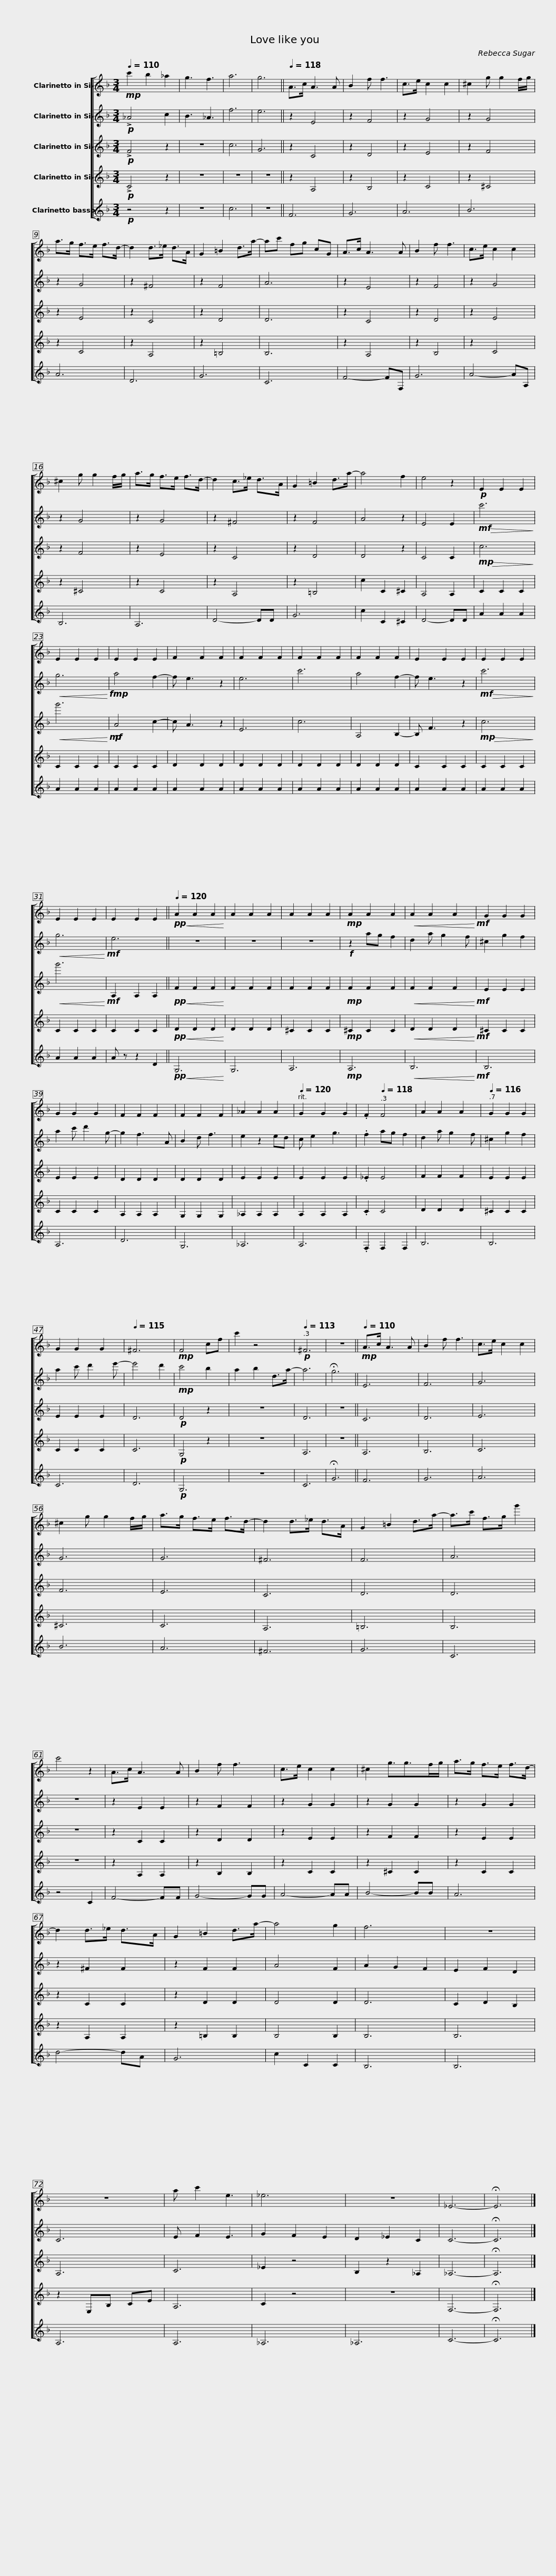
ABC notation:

X:1
%%score [ 1 2 3 4 5 ]
L:1/8
Q:1/4=110
M:3/4
I:linebreak $
K:none
V:1 treble transpose=-2
V:2 treble transpose=-2
V:3 treble transpose=-2
V:4 treble transpose=-2
V:5 treble transpose=-14
V:1
[K:F]!mp! c'2 b2 _a2 | g3 f3 | a6 | g6 ||[Q:1/4=118] A>c A3 A | %5
 B2 f f3 | c>e c2 c2 | ^c2 g g2 f/g/ |$ a>g f>e f>d- | d2 d>_e d>A | %10
 G2 =B2 d>a- | ac' fg cG | A>c A3 A | B2 f f3 | c>e c2 c2 |$ %15
 ^c2 g g2 f/g/ | a>g f>e f>d- | d2 c>_e d>A | G2 =B2 d>a- | a4 f2 | %20
 e4 z2 |!p! E2 E2 E2 |$ E2 E2 E2 | E2 E2 E2 | F2 F2 F2 | %25
 F2 F2 F2 | F2 F2 F2 | F2 F2 F2 | E2 E2 E2 | E2 E2 E2 | %30
 E2 E2 E2 |$ E2 E2 E2 ||!pp![Q:1/4=120]!<(! A2 A2 A2!<)! | A2 A2 A2 | A2 A2 A2 | %35
!mp! A2 A2 A2 |!<(! A2 A2 A2!<)!!mf! | G2 G2 G2 | G2 G2 G2 |$ F2 F2 F2 | %40
 F2 F2 F2 | _A2 A2 A2 |[Q:1/4=120] G2 G2 G2 | .F2[Q:1/4=118] F4 | A2 A2 A2 | %45
[Q:1/4=116] G2 G2 G2 | G2 G2 G2 |$[Q:1/4=115] ^F6 |!mp! F4 cf | c'2 z4 | %50
[Q:1/4=113]!p! ^F6 | z6 ||[Q:1/4=110]!mp! A>c A3 A | B2 f f3 | c>e c2 c2 | %55
 ^c2 g g2 f/g/ |$ a>g f>e f>d- | d2 d>_e d>A | G2 =B2 d>a- | a>c' f>g g'2 | %60
 c'4 z2 | A>c A3 A | B2 f f3 |$ c>e c2 c2 | ^c2 g3/2g>fg/ | %65
 a>g f>e f>d- | d2 d>_e d>A | G2 =B2 d>a- | a4 g2 | f6 |$ %70
 z6 | z6 | a c'2 e3 | _e6 | z6 | %75
 _E6- | !fermata!E6 |] %77
V:2
[K:F]!p! !>!_A4 c2 | B3 _A3 | f6 | e6 || z2 E4 | %5
 z2 F4 | z2 G4 | z2 G4 |$ z2 G4 | z2 ^F4 | %10
 z2 F4 | A6 | z2 E4 | z2 F4 | z2 G4 |$ %15
 z2 G4 | z2 G4 | z2 ^F4 | z2 F4 | A4 z2 | %20
 E4 E2 |!mf!!>(! c'6!>)! |$!<(! g6!<)!!f! |!mp! a4 f2- | f e3 z2 | %25
 e6 | c'6 | a4 f2- | f e3 z2 |!mf!!>(! c'6!>)! | %30
!<(! g6!<)!!mf! |$ e6 || z6 | z6 | z6 | %35
!f! z2 ag f2 | d2 a g2 f | ^c2 g2 f2 | a2 c' d'2 g- |$ g2 f3 A | %40
 B2 d f3 | e2 z2 ed | c e2 g3 | .f2 ag f2 | d2 a g2 f | %45
 ^c2 g2 f2 | a2 c' d'2 e'- |$ e'4 d'2 |!mp! c'4 b2 | a2 b2 d>a- | %50
 a6 | !fermata!g6 || E6 | F6 | G6 | %55
 G6 |$ G6 | ^F6 | F6 | A6 | %60
 z6 | z2 E2 E2 | z2 F2 F2 |$ z2 G2 G2 | z2 G2 G2 | %65
 z2 G2 G2 | z2 ^F2 F2 | z2 F2 F2 | A4 F2 | A2 G2 F2 |$ %70
 E2 F2 D2 | C6 | E F2 E3 | G2 F2 E2 | D2 _E2 C2 | %75
 C6- | !fermata!C6 |] %77
V:3
[K:F]!p! !>!F4 z2 | z6 | c6 | G6 || z2 C4 | %5
 z2 D4 | z2 E4 | z2 F4 |$ z2 E4 | z2 C4 | %10
 z2 D4 | D6 | z2 C4 | z2 D4 | z2 E4 |$ %15
 z2 F4 | z2 E4 | z2 C4 | z2 D4 | D4 z2 | %20
 C4 C2 |!mp!!>(! c6!>)! |$!<(! g'6!<)!!mf! |!p! A4 c2- | c A3 z2 | %25
 E6 | c6 | A,4 B,2- | B, F3 z2 |!mp!!>(! c6!>)! | %30
!<(! g'6!<)!!mf! |$ A,2 A,2 A,2 ||!pp!!<(! F2 F2 F2!<)! | F2 F2 F2 | F2 F2 F2 | %35
!mp! F2 F2 F2 |!<(! F2 F2 F2!<)!!mf! | E2 E2 E2 | E2 E2 E2 |$ D2 D2 D2 | %40
 D2 D2 D2 | E2 E2 E2 | E2 E2 E2 | ._E2 E4 | F2 F2 F2 | %45
 E2 E2 E2 | E2 E2 E2 |$ D6 |!p! D4 z2 | z6 | %50
 D6 | z6 || C6 | D6 | E6 | %55
 F6 |$ E6 | C6 | D6 | D6 | %60
 z6 | z2 C2 C2 | z2 D2 D2 |$ z2 E2 E2 | z2 F2 F2 | %65
 z2 E2 E2 | z2 C2 C2 | z2 D2 D2 | D4 D2 | D6 |$ %70
 C2 D2 B,2 | A,6 | C6 | _E2 z4 | B,2 z2 _A,2 | %75
 _A,6- | !fermata!A,6 |] %77
V:4
[K:F]!p! !>!C4 z2 | z6 | z6 | z6 || z2 A,4 | %5
 z2 B,4 | z2 C4 | z2 ^C4 |$ z2 C4 | z2 A,4 | %10
 z2 =B,4 | B,6 | z2 A,4 | z2 B,4 | z2 C4 |$ %15
 z2 ^C4 | z2 C4 | z2 A,4 | z2 =B,4 | c2 C2 ^C2 | %20
 A,4 A,2 | C2 C2 C2 |$ C2 C2 C2 | C2 C2 C2 | D2 D2 D2 | %25
 D2 D2 D2 | D2 D2 D2 | D2 D2 D2 | C2 C2 C2 | C2 C2 C2 | %30
 C2 C2 C2 |$ C2 C2 C2 ||!pp!!<(! D2 D2 D2!<)! | D2 D2 D2 | ^C2 C2 C2 | %35
!mp! ^C2 C2 C2 |!<(! D2 D2 D2!<)!!mf! | ^C2 C2 C2 | C2 C2 C2 |$ A,2 A,2 A,2 | %40
 G,2 G,2 G,2 | _A,2 A,2 A,2 | A,2 A,2 A,2 | .C2 C4 | D2 D2 D2 | %45
 ^C2 C2 C2 | C2 C2 C2 |$ C6 |!p! G,4 z2 | z6 | %50
 A,6 | z6 || A,6 | B,6 | C6 | %55
 ^C6 |$ C6 | A,6 | =B,6 | B,6 | %60
 z6 | z2 A,2 A,2 | z2 B,2 B,2 |$ z2 C2 C2 | z2 ^C2 C2 | %65
 z2 C2 C2 | z2 A,2 A,2 | z2 =B,2 B,2 | B,4 B,2 | B,6 |$ %70
 B,6 | z2 E,B, CE | A,6 | C2 z4 | z6 | %75
 F,6- | !fermata!F,6 |] %77
V:5
[K:F]!p! z4 z2 | z6 | c6 | z6 || F6 | %5
 G6 | A6 | B6 |$ A6 | D6 | %10
 G6 | C6 | F4- FF, | G6 | A4- AA, |$ %15
 B,6 | A,6 | D4- DD | G6 | c2 C2 ^C2 | %20
 D4- DD | A2 A2 A2 |$ A2 A2 A2 | A2 A2 A2 | A2 A2 A2 | %25
 A2 A2 A2 | A2 A2 A2 | A2 A2 A2 | A2 A2 A2 | A2 A2 A2 | %30
 A2 A2 A2 |$ A z z2 D2 ||!pp!!<(! G,6!<)! | G,6 | A,6 | %35
!mp! A,6 |!<(! B,6!<)!!mf! | B,6 | A,6 |$ D6 | %40
 G,6 | _A,6 | A,6 | .F,2 F,2 F,2 | B,6 | %45
 B,6 | C6 |$ D6 |!p! G,6 | z6 | %50
 C6 | !fermata!G6 || F6 | G6 | A6 | %55
 B6 |$ A6 | ^F6 | G6 | C6 | %60
 z4 C2 | F4- FF | G4- GG |$ A4- AA | B4- BB | %65
 A6 | d4- dA | G6 | c2 C2 C2 | B,6 |$ %70
 B,6 | A,6 | A,6 | _A,6 | _A,6 | %75
 C6- | !fermata!C6 |] %77
